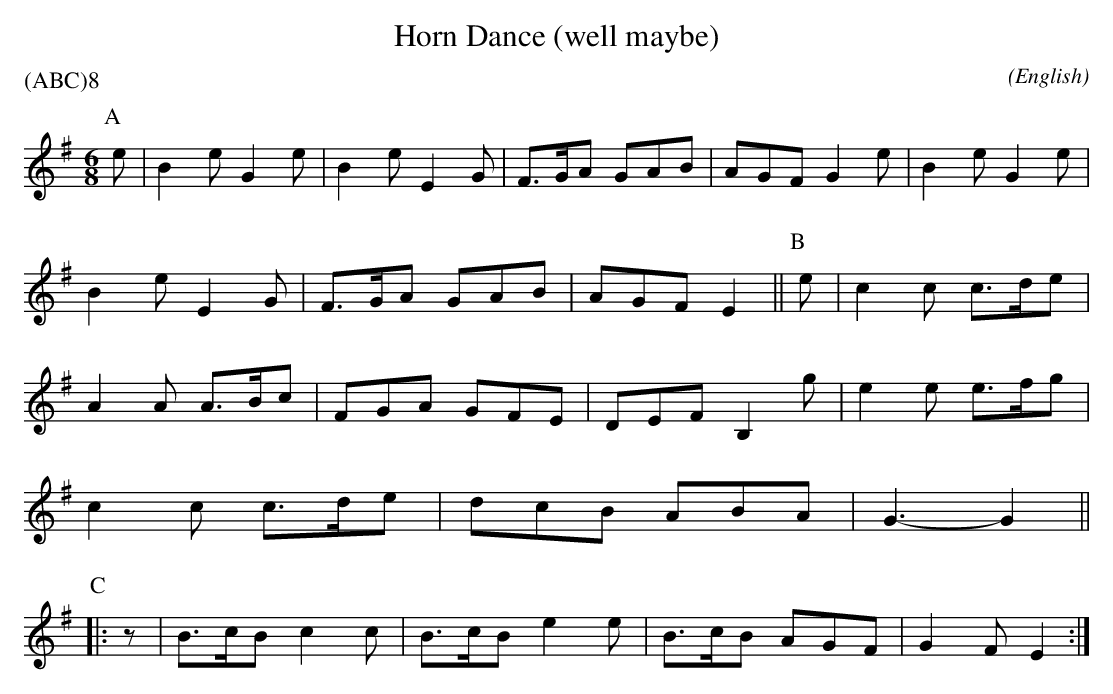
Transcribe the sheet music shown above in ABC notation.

X:1
T:Horn Dance (well maybe)
M:6/8
C:
O:English
P:(ABC)8
K:Em
P:A
   e | B2 e G2 e | B2 e E2 G | F>GA GAB | AGF G2 \
   e | B2 e G2 e | B2 e E2 G | F>GA GAB | AGF E2 ||\
P:B
   e | c2 c c>de | A2 A A>Bc | FGA GFE | DEF B,2 \
   g | e2 e e>fg | c2 c c>de | dcB ABA | G3-G2   ||\
P:C
|: z | B>cB c2 c | B>cB e2 e | B>cB AGF | G2 F E2 :|
